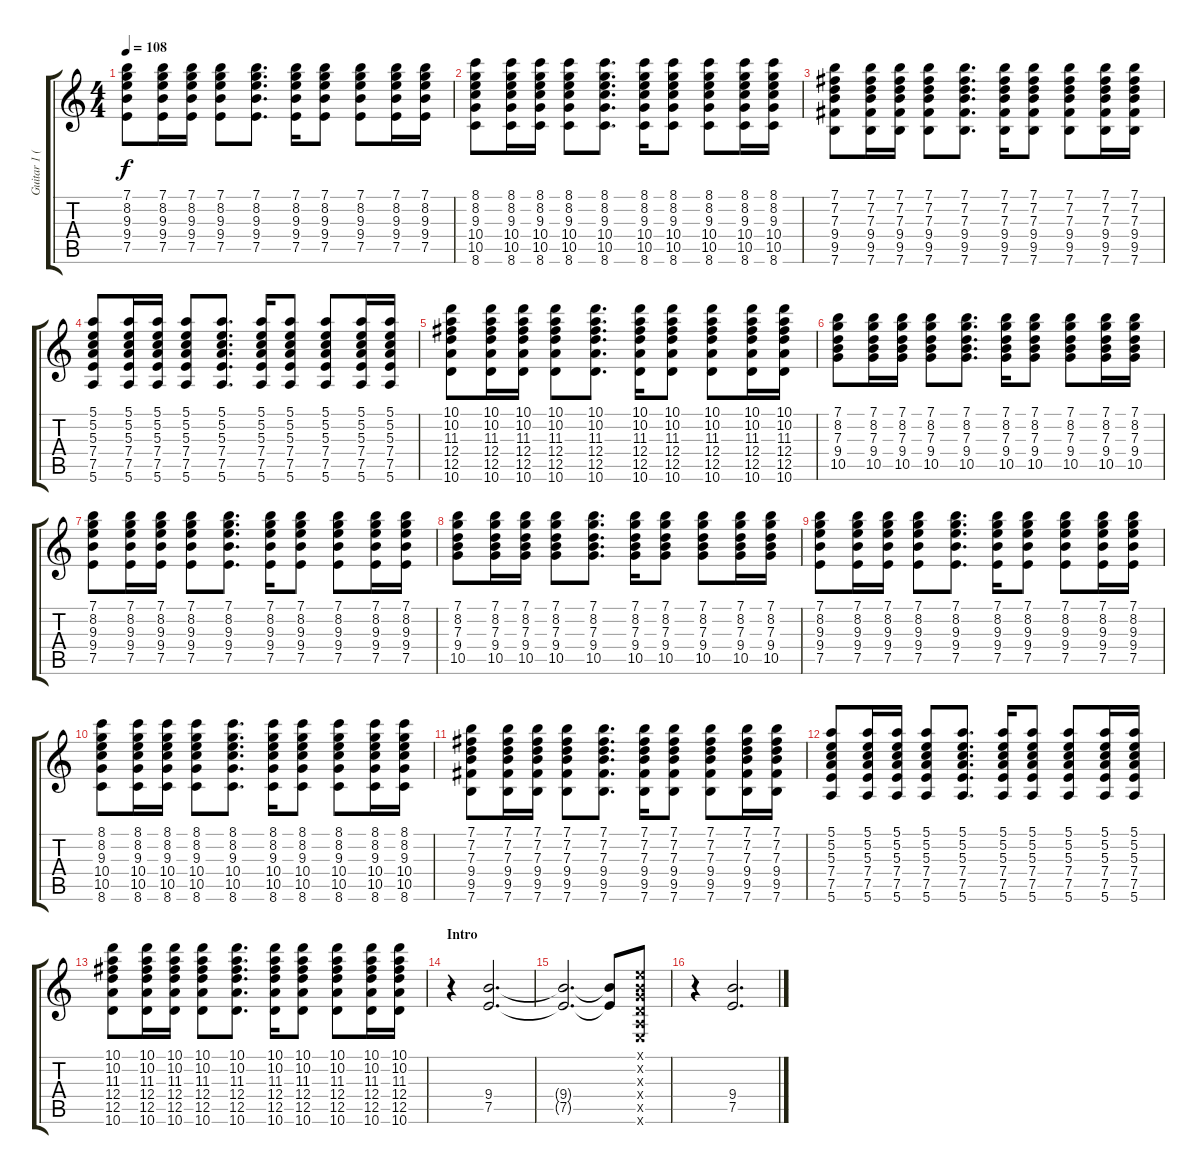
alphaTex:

\track ("Guitar 1 (Josh Klinghoffer)" "Guitar 1 (") {instrument overdrivenguitar}
\staff {score tabs}
\tuning (E4 B3 G3 D3 A2 E2) {hide}
\ts (4 4)
\tempo 108
\clef g2
\ks c
(7.1 8.2 9.3 9.4 7.5).8{dy f} (7.1 8.2 9.3 9.4 7.5).16 (7.1 8.2 9.3 9.4 7.5).16 (7.1 8.2 9.3 9.4 7.5).8 (7.1 8.2 9.3 9.4 7.5).8{d} (7.1 8.2 9.3 9.4 7.5).16 (7.1 8.2 9.3 9.4 7.5).8 (7.1 8.2 9.3 9.4 7.5).8 (7.1 8.2 9.3 9.4 7.5).16 (7.1 8.2 9.3 9.4 7.5).16 |
(8.1 8.2 9.3 10.4 10.5 8.6).8 (8.1 8.2 9.3 10.4 10.5 8.6).16 (8.1 8.2 9.3 10.4 10.5 8.6).16 (8.1 8.2 9.3 10.4 10.5 8.6).8 (8.1 8.2 9.3 10.4 10.5 8.6).8{d} (8.1 8.2 9.3 10.4 10.5 8.6).16 (8.1 8.2 9.3 10.4 10.5 8.6).8 (8.1 8.2 9.3 10.4 10.5 8.6).8 (8.1 8.2 9.3 10.4 10.5 8.6).16 (8.1 8.2 9.3 10.4 10.5 8.6).16 |
(7.1 7.2 7.3 9.4 9.5 7.6).8 (7.1 7.2 7.3 9.4 9.5 7.6).16 (7.1 7.2 7.3 9.4 9.5 7.6).16 (7.1 7.2 7.3 9.4 9.5 7.6).8 (7.1 7.2 7.3 9.4 9.5 7.6).8{d} (7.1 7.2 7.3 9.4 9.5 7.6).16 (7.1 7.2 7.3 9.4 9.5 7.6).8 (7.1 7.2 7.3 9.4 9.5 7.6).8 (7.1 7.2 7.3 9.4 9.5 7.6).16 (7.1 7.2 7.3 9.4 9.5 7.6).16 |
(5.1 5.2 5.3 7.4 7.5 5.6).8 (5.1 5.2 5.3 7.4 7.5 5.6).16 (5.1 5.2 5.3 7.4 7.5 5.6).16 (5.1 5.2 5.3 7.4 7.5 5.6).8 (5.1 5.2 5.3 7.4 7.5 5.6).8{d} (5.1 5.2 5.3 7.4 7.5 5.6).16 (5.1 5.2 5.3 7.4 7.5 5.6).8 (5.1 5.2 5.3 7.4 7.5 5.6).8 (5.1 5.2 5.3 7.4 7.5 5.6).16 (5.1 5.2 5.3 7.4 7.5 5.6).16 |
(10.1 10.2 11.3 12.4 12.5 10.6).8 (10.1 10.2 11.3 12.4 12.5 10.6).16 (10.1 10.2 11.3 12.4 12.5 10.6).16 (10.1 10.2 11.3 12.4 12.5 10.6).8 (10.1 10.2 11.3 12.4 12.5 10.6).8{d} (10.1 10.2 11.3 12.4 12.5 10.6).16 (10.1 10.2 11.3 12.4 12.5 10.6).8 (10.1 10.2 11.3 12.4 12.5 10.6).8 (10.1 10.2 11.3 12.4 12.5 10.6).16 (10.1 10.2 11.3 12.4 12.5 10.6).16 |
(7.1 8.2 7.3 9.4 10.5).8 (7.1 8.2 7.3 9.4 10.5).16 (7.1 8.2 7.3 9.4 10.5).16 (7.1 8.2 7.3 9.4 10.5).8 (7.1 8.2 7.3 9.4 10.5).8{d} (7.1 8.2 7.3 9.4 10.5).16 (7.1 8.2 7.3 9.4 10.5).8 (7.1 8.2 7.3 9.4 10.5).8 (7.1 8.2 7.3 9.4 10.5).16 (7.1 8.2 7.3 9.4 10.5).16 |
(7.1 8.2 9.3 9.4 7.5).8 (7.1 8.2 9.3 9.4 7.5).16 (7.1 8.2 9.3 9.4 7.5).16 (7.1 8.2 9.3 9.4 7.5).8 (7.1 8.2 9.3 9.4 7.5).8{d} (7.1 8.2 9.3 9.4 7.5).16 (7.1 8.2 9.3 9.4 7.5).8 (7.1 8.2 9.3 9.4 7.5).8 (7.1 8.2 9.3 9.4 7.5).16 (7.1 8.2 9.3 9.4 7.5).16 |
(7.1 8.2 7.3 9.4 10.5).8 (7.1 8.2 7.3 9.4 10.5).16 (7.1 8.2 7.3 9.4 10.5).16 (7.1 8.2 7.3 9.4 10.5).8 (7.1 8.2 7.3 9.4 10.5).8{d} (7.1 8.2 7.3 9.4 10.5).16 (7.1 8.2 7.3 9.4 10.5).8 (7.1 8.2 7.3 9.4 10.5).8 (7.1 8.2 7.3 9.4 10.5).16 (7.1 8.2 7.3 9.4 10.5).16 |
(7.1 8.2 9.3 9.4 7.5).8 (7.1 8.2 9.3 9.4 7.5).16 (7.1 8.2 9.3 9.4 7.5).16 (7.1 8.2 9.3 9.4 7.5).8 (7.1 8.2 9.3 9.4 7.5).8{d} (7.1 8.2 9.3 9.4 7.5).16 (7.1 8.2 9.3 9.4 7.5).8 (7.1 8.2 9.3 9.4 7.5).8 (7.1 8.2 9.3 9.4 7.5).16 (7.1 8.2 9.3 9.4 7.5).16 |
(8.1 8.2 9.3 10.4 10.5 8.6).8 (8.1 8.2 9.3 10.4 10.5 8.6).16 (8.1 8.2 9.3 10.4 10.5 8.6).16 (8.1 8.2 9.3 10.4 10.5 8.6).8 (8.1 8.2 9.3 10.4 10.5 8.6).8{d} (8.1 8.2 9.3 10.4 10.5 8.6).16 (8.1 8.2 9.3 10.4 10.5 8.6).8 (8.1 8.2 9.3 10.4 10.5 8.6).8 (8.1 8.2 9.3 10.4 10.5 8.6).16 (8.1 8.2 9.3 10.4 10.5 8.6).16 |
(7.1 7.2 7.3 9.4 9.5 7.6).8 (7.1 7.2 7.3 9.4 9.5 7.6).16 (7.1 7.2 7.3 9.4 9.5 7.6).16 (7.1 7.2 7.3 9.4 9.5 7.6).8 (7.1 7.2 7.3 9.4 9.5 7.6).8{d} (7.1 7.2 7.3 9.4 9.5 7.6).16 (7.1 7.2 7.3 9.4 9.5 7.6).8 (7.1 7.2 7.3 9.4 9.5 7.6).8 (7.1 7.2 7.3 9.4 9.5 7.6).16 (7.1 7.2 7.3 9.4 9.5 7.6).16 |
(5.1 5.2 5.3 7.4 7.5 5.6).8 (5.1 5.2 5.3 7.4 7.5 5.6).16 (5.1 5.2 5.3 7.4 7.5 5.6).16 (5.1 5.2 5.3 7.4 7.5 5.6).8 (5.1 5.2 5.3 7.4 7.5 5.6).8{d} (5.1 5.2 5.3 7.4 7.5 5.6).16 (5.1 5.2 5.3 7.4 7.5 5.6).8 (5.1 5.2 5.3 7.4 7.5 5.6).8 (5.1 5.2 5.3 7.4 7.5 5.6).16 (5.1 5.2 5.3 7.4 7.5 5.6).16 |
(10.1 10.2 11.3 12.4 12.5 10.6).8 (10.1 10.2 11.3 12.4 12.5 10.6).16 (10.1 10.2 11.3 12.4 12.5 10.6).16 (10.1 10.2 11.3 12.4 12.5 10.6).8 (10.1 10.2 11.3 12.4 12.5 10.6).8{d} (10.1 10.2 11.3 12.4 12.5 10.6).16 (10.1 10.2 11.3 12.4 12.5 10.6).8 (10.1 10.2 11.3 12.4 12.5 10.6).8 (10.1 10.2 11.3 12.4 12.5 10.6).16 (10.1 10.2 11.3 12.4 12.5 10.6).16 |
\section ("" "Intro")
r.4 (9.4 7.5).2{d} |
(9.4{t} 7.5{t}).2{d} (9.4{t} 7.5{t}).8 (0.1{x} 0.2{x} 0.3{x} 0.4{x} 0.5{x} 0.6{x}).8 |
r.4 (9.4 7.5).2{d}
